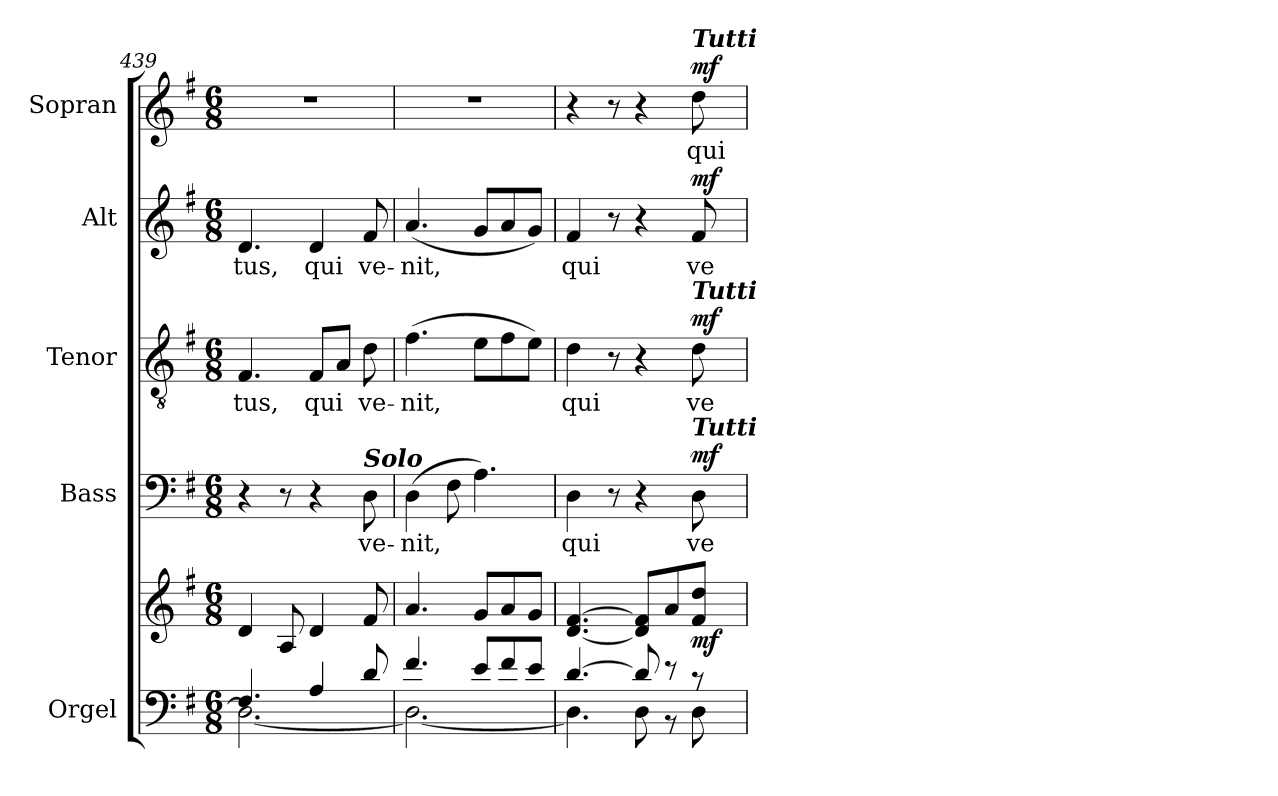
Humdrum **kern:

**kern	**kern	**dynam	**kern	**text	**dynam	**kern	**text	**dynam	**kern	**text	**dynam	**kern	**text	**dynam
*part5	*part5	*part5	*part4	*part4	*part4	*part3	*part3	*part3	*part2	*part2	*part2	*part1	*part1	*part1
*staff6	*staff5	*staff5/6	*staff4	*staff4	*staff4	*staff3	*staff3	*staff3	*staff2	*staff2	*staff2	*staff1	*staff1	*staff1
*I"Orgel	*	*	*I"Bass	*	*	*I"Tenor	*	*	*I"Alt	*	*	*I"Sopran	*	*
*I'Org.	*	*	*I'B.	*	*	*I'T.	*	*	*I'A.	*	*	*I'S.	*	*
*clefF4	*clefG2	*	*clefF4	*	*	*clefGv2	*	*	*clefG2	*	*	*clefG2	*	*
*k[f#]	*k[f#]	*	*k[f#]	*	*	*k[f#]	*	*	*k[f#]	*	*	*k[f#]	*	*
*G:	*G:	*	*G:	*	*	*G:	*	*	*G:	*	*	*G:	*	*
*M6/8	*M6/8	*	*M6/8	*	*	*M6/8	*	*	*M6/8	*	*	*M6/8	*	*
=439	=439	=439	=439	=439	=439	=439	=439	=439	=439	=439	=439	=439	=439	=439
*^	*	*	*	*	*	*	*	*	*	*	*	*	*	*
!	!	!	!	!	!	!	!	!LO:LY:b	!	!	!LO:LY:b	!	!	!	!
4.F#/	2.D\_	4d/	.	4r	.	.	4.F#/	-tus,	.	4.d/	-tus,	.	2.r	.	.
.	.	8A/	.	8r	.	.	.	.	.	.	.	.	.	.	.
!	!	!	!	!	!	!	!	!LO:LY:b	!	!	!LO:LY:b	!	!	!	!
4A/	.	4d/	.	4r	.	.	8F#/L	qui	.	4d/	qui	.	.	.	.
.	.	.	.	.	.	.	8A/J	.	.	.	.	.	.	.	.
!	!	!	!	!LO:TX:a:Bi:t=Solo	!	!	!	!	!	!	!	!	!	!	!
!	!	!	!	!	!LO:LY:b	!	!	!LO:LY:b	!	!	!LO:LY:b	!	!	!	!
8d/	.	8f#/	.	8D\	ve-	.	8d\	ve-	.	8f#/	ve-	.	.	.	.
=440	=440	=440	=440	=440	=440	=440	=440	=440	=440	=440	=440	=440	=440	=440	=440
!	!	!	!	!	!LO:LY:b	!	!	!LO:LY:b	!	!	!LO:LY:b	!	!	!	!
4.f#/	2.D\_	4.a/	.	(>4D\	-nit,	.	(>4.f#\	-nit,	.	(<4.a/	-nit,	.	2.r	.	.
.	.	.	.	8F#\	.	.	.	.	.	.	.	.	.	.	.
8e/L	.	8g/L	.	4.A\)	.	.	8e\L	.	.	8g/L	.	.	.	.	.
8f#/	.	8a/	.	.	.	.	8f#\	.	.	8a/	.	.	.	.	.
8e/J	.	8g/J	.	.	.	.	8e\J)	.	.	8g/J)	.	.	.	.	.
=441	=441	=441	=441	=441	=441	=441	=441	=441	=441	=441	=441	=441	=441	=441	=441
!	!	!	!	!	!LO:LY:b	!	!	!LO:LY:b	!	!	!LO:LY:b	!	!	!	!
[>4.d/	4.D\]	[4.d/ [4.f#/	.	4D\	qui	.	4d\	qui	.	4f#/	qui	.	4r	.	.
.	.	.	.	8r	.	.	8r	.	.	8r	.	.	8r	.	.
8d/]	8D\	8d/] 8f#/]L	.	4r	.	.	4r	.	.	4r	.	.	4r	.	.
8r	8r	8a/	.	.	.	.	.	.	.	.	.	.	.	.	.
!	!	!	!	!	!	!	!	!	!	!	!	!	!LO:TX:a:Bi:t=Tutti	!	!
!	!	!	!	!	!	!	!LO:TX:a:Bi:t=Tutti	!	!	!	!	!	!	!	!
!	!	!	!	!LO:TX:a:Bi:t=Tutti	!	!	!	!	!	!	!	!	!	!	!
!	!	!	!LO:DY:b	!	!LO:LY:b	!LO:DY:a	!	!LO:LY:b	!LO:DY:a	!	!LO:LY:b	!LO:DY:a	!	!LO:LY:b	!LO:DY:a
8rc	8D\	8f#/ 8dd/J	mf	8D\	ve-	mf	8d\	ve-	mf	8f#/	ve-	mf	8dd\	qui	mf
*v	*v	*	*	*	*	*	*	*	*	*	*	*	*	*	*
=	=	=	=	=	=	=	=	=	=	=	=	=	=	=
*-	*-	*-	*-	*-	*-	*-	*-	*-	*-	*-	*-	*-	*-	*-
